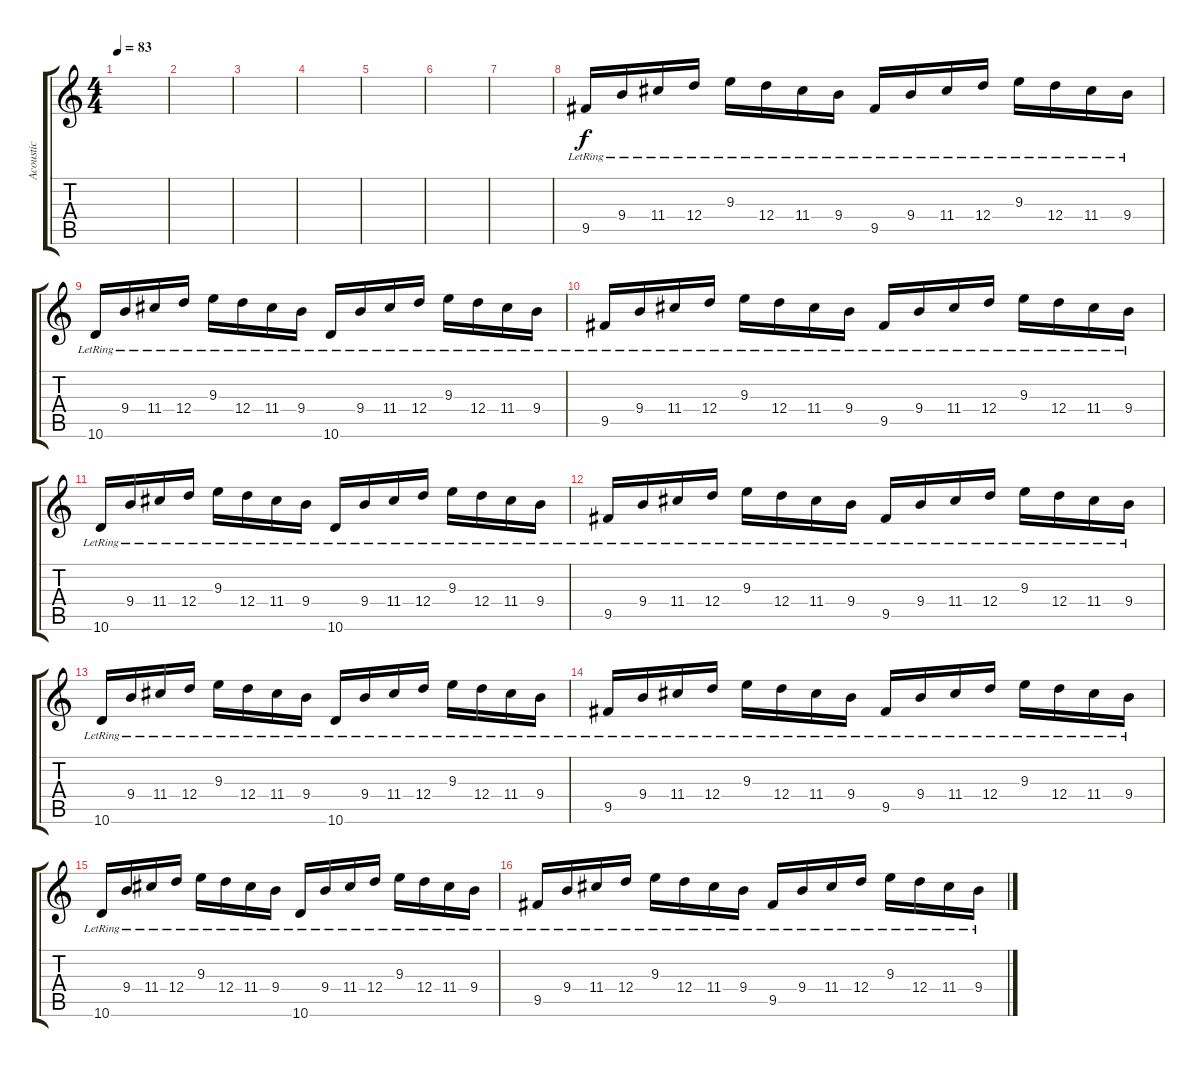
\track ("Acoustic" "Acoustic") {instrument acousticguitarsteel}
\staff {score tabs}
\tuning (E4 B3 G3 D3 A2 E2) {hide}
\ts (4 4)
\tempo 83
\clef g2
\ks c
|
|
|
|
|
|
|
9.5{lr}.16 9.4{lr}.16 11.4{lr}.16 12.4{lr}.16 9.3{lr}.16 12.4{lr}.16 11.4{lr}.16 9.4{lr}.16 9.5{lr}.16 9.4{lr}.16 11.4{lr}.16 12.4{lr}.16 9.3{lr}.16 12.4{lr}.16 11.4{lr}.16 9.4{lr}.16 |
10.6{lr}.16 9.4{lr}.16 11.4{lr}.16 12.4{lr}.16 9.3{lr}.16 12.4{lr}.16 11.4{lr}.16 9.4{lr}.16 10.6{lr}.16 9.4{lr}.16 11.4{lr}.16 12.4{lr}.16 9.3{lr}.16 12.4{lr}.16 11.4{lr}.16 9.4{lr}.16 |
9.5{lr}.16 9.4{lr}.16 11.4{lr}.16 12.4{lr}.16 9.3{lr}.16 12.4{lr}.16 11.4{lr}.16 9.4{lr}.16 9.5{lr}.16 9.4{lr}.16 11.4{lr}.16 12.4{lr}.16 9.3{lr}.16 12.4{lr}.16 11.4{lr}.16 9.4{lr}.16 |
10.6{lr}.16 9.4{lr}.16 11.4{lr}.16 12.4{lr}.16 9.3{lr}.16 12.4{lr}.16 11.4{lr}.16 9.4{lr}.16 10.6{lr}.16 9.4{lr}.16 11.4{lr}.16 12.4{lr}.16 9.3{lr}.16 12.4{lr}.16 11.4{lr}.16 9.4{lr}.16 |
9.5{lr}.16 9.4{lr}.16 11.4{lr}.16 12.4{lr}.16 9.3{lr}.16 12.4{lr}.16 11.4{lr}.16 9.4{lr}.16 9.5{lr}.16 9.4{lr}.16 11.4{lr}.16 12.4{lr}.16 9.3{lr}.16 12.4{lr}.16 11.4{lr}.16 9.4{lr}.16 |
10.6{lr}.16 9.4{lr}.16 11.4{lr}.16 12.4{lr}.16 9.3{lr}.16 12.4{lr}.16 11.4{lr}.16 9.4{lr}.16 10.6{lr}.16 9.4{lr}.16 11.4{lr}.16 12.4{lr}.16 9.3{lr}.16 12.4{lr}.16 11.4{lr}.16 9.4{lr}.16 |
9.5{lr}.16 9.4{lr}.16 11.4{lr}.16 12.4{lr}.16 9.3{lr}.16 12.4{lr}.16 11.4{lr}.16 9.4{lr}.16 9.5{lr}.16 9.4{lr}.16 11.4{lr}.16 12.4{lr}.16 9.3{lr}.16 12.4{lr}.16 11.4{lr}.16 9.4{lr}.16 |
10.6{lr}.16 9.4{lr}.16 11.4{lr}.16 12.4{lr}.16 9.3{lr}.16 12.4{lr}.16 11.4{lr}.16 9.4{lr}.16 10.6{lr}.16 9.4{lr}.16 11.4{lr}.16 12.4{lr}.16 9.3{lr}.16 12.4{lr}.16 11.4{lr}.16 9.4{lr}.16 |
9.5{lr}.16 9.4{lr}.16 11.4{lr}.16 12.4{lr}.16 9.3{lr}.16 12.4{lr}.16 11.4{lr}.16 9.4{lr}.16 9.5{lr}.16 9.4{lr}.16 11.4{lr}.16 12.4{lr}.16 9.3{lr}.16 12.4{lr}.16 11.4{lr}.16 9.4{lr}.16
